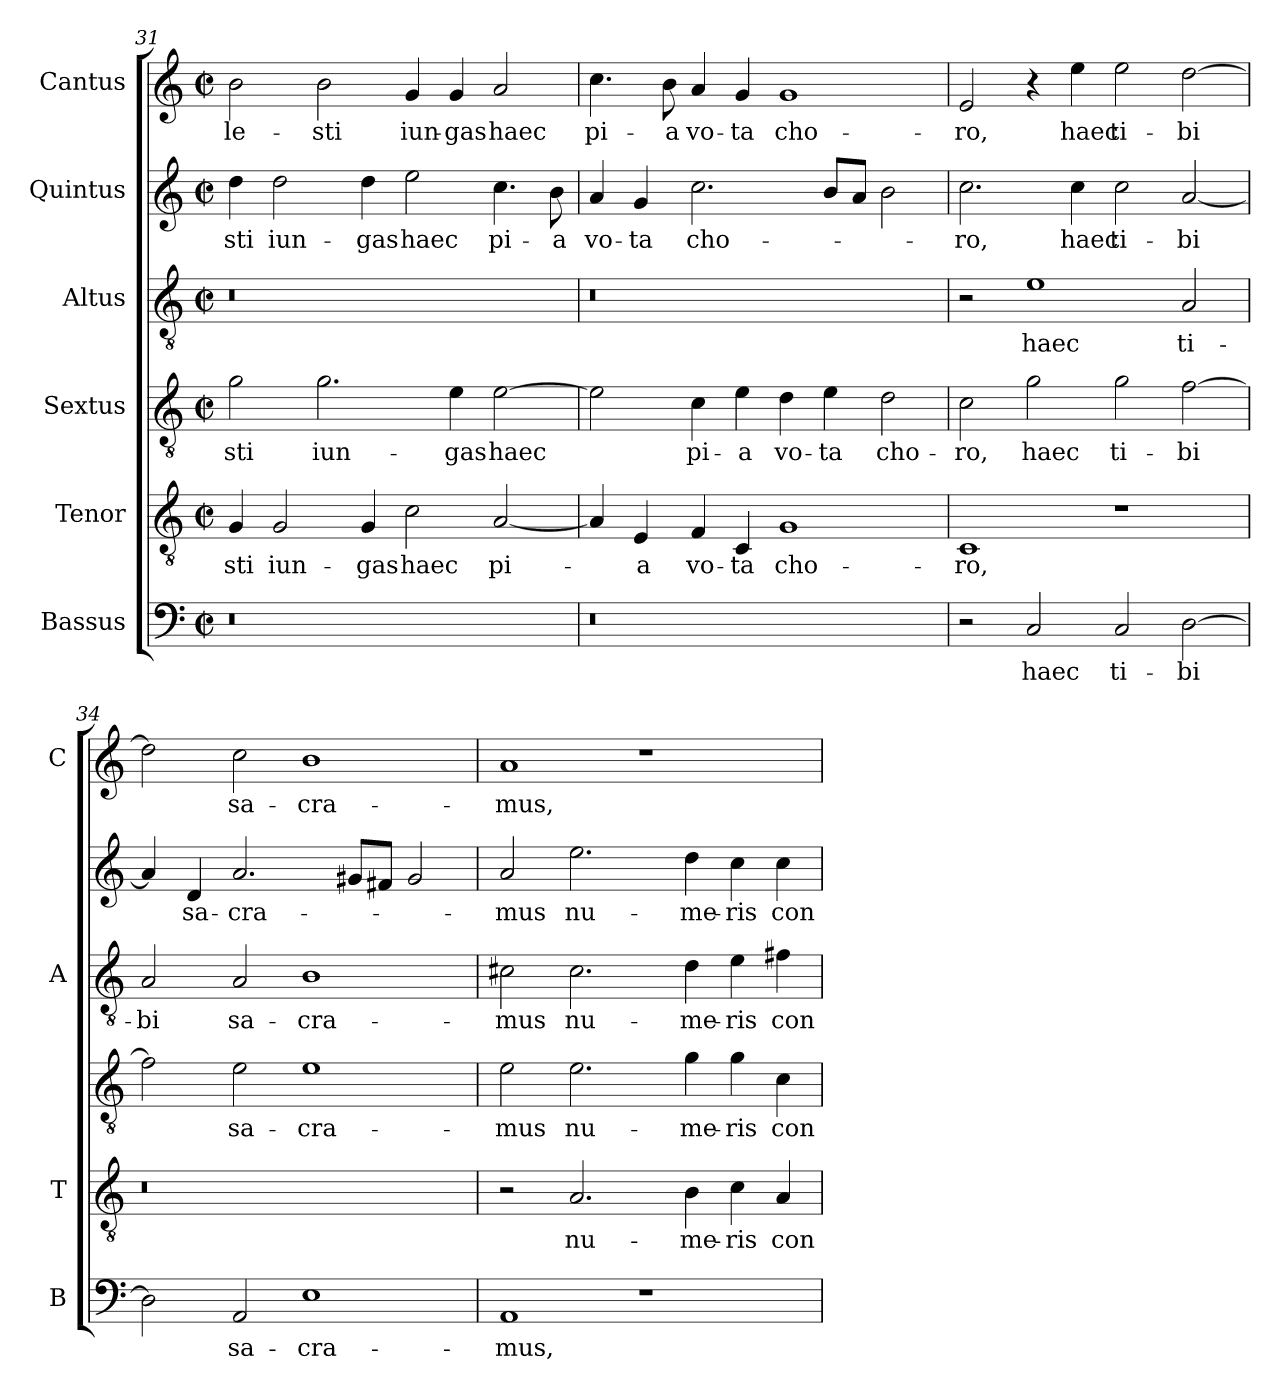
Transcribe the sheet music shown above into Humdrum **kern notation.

**kern	**text	**kern	**text	**kern	**text	**kern	**text	**kern	**text	**kern	**text
*part6	*part6	*part5	*part5	*part4	*part4	*part3	*part3	*part2	*part2	*part1	*part1
*staff6	*staff6	*staff5	*staff5	*staff4	*staff4	*staff3	*staff3	*staff2	*staff2	*staff1	*staff1
*I"Bassus	*	*I"Tenor	*	*I"Sextus	*	*I"Altus	*	*I"Quintus	*	*I"Cantus	*
*I'B	*	*I'T	*	*	*	*I'A	*	*	*	*I'C	*
*clefF4	*	*clefGv2	*	*clefGv2	*	*clefGv2	*	*clefG2	*	*clefG2	*
*k[]	*	*k[]	*	*k[]	*	*k[]	*	*k[]	*	*k[]	*
*C:	*	*C:	*	*C:	*	*C:	*	*C:	*	*C:	*
*M2/2	*	*M2/2	*	*M2/2	*	*M2/2	*	*M2/2	*	*M2/2	*
*met(c|)	*	*met(c|)	*	*met(c|)	*	*met(c|)	*	*met(c|)	*	*met(c|)	*
=31	=31	=31	=31	=31	=31	=31	=31	=31	=31	=31	=31
0r	.	4G/	-sti	2g\	-sti	0r	.	4dd\	-sti	2b\	-le-
.	.	2G/	iun-	.	.	.	.	2dd\	iun-	.	.
.	.	.	.	2.g\	iun-	.	.	.	.	2b\	-sti
.	.	4G/	-gas	.	.	.	.	4dd\	-gas	.	.
.	.	2c\	haec	.	.	.	.	2ee\	haec	4g/	iun-
.	.	.	.	4e\	-gas	.	.	.	.	4g/	-gas
.	.	[2A/	pi-	[2e\	haec	.	.	4.cc\	pi-	2a/	haec
.	.	.	.	.	.	.	.	8b\	-a	.	.
!!LO:PB:g=z
=32	=32	=32	=32	=32	=32	=32	=32	=32	=32	=32	=32
0r	.	4A/]	.	2e\]	.	0r	.	4a/	vo-	4.cc\	pi-
.	.	4E/	-a	.	.	.	.	4g/	-ta	.	.
.	.	.	.	.	.	.	.	.	.	8b\	-a
.	.	4F/	vo-	4c\	pi-	.	.	2.cc\	cho-	4a/	vo-
.	.	4C/	-ta	4e\	-a	.	.	.	.	4g/	-ta
.	.	1G	cho-	4d\	vo-	.	.	.	.	1g	cho-
.	.	.	.	4e\	-ta	.	.	8b/L	.	.	.
.	.	.	.	.	.	.	.	8a/J	.	.	.
.	.	.	.	2d\	cho-	.	.	2b\	.	.	.
=33	=33	=33	=33	=33	=33	=33	=33	=33	=33	=33	=33
2r	.	1C	-ro,	2c\	-ro,	2r	.	2.cc\	-ro,	2e/	-ro,
2C/	haec	.	.	2g\	haec	1e	haec	.	.	4r	.
.	.	.	.	.	.	.	.	4cc\	haec	4ee\	haec
2C/	ti-	1r	.	2g\	ti-	.	.	2cc\	ti-	2ee\	ti-
[2D\	-bi	.	.	[2f\	-bi	2A/	ti-	[2a/	-bi	[2dd\	-bi
=34	=34	=34	=34	=34	=34	=34	=34	=34	=34	=34	=34
2D\]	.	0r	.	2f\]	.	2A/	-bi	4a/]	.	2dd\]	.
.	.	.	.	.	.	.	.	4d/	sa-	.	.
2AA/	sa-	.	.	2e\	sa-	2A/	sa-	2.a/	-cra-	2cc\	sa-
1E	-cra-	.	.	1e	-cra-	1B	-cra-	.	.	1b	-cra-
.	.	.	.	.	.	.	.	8g#X/L	.	.	.
.	.	.	.	.	.	.	.	8f#X/J	.	.	.
.	.	.	.	.	.	.	.	2g#/	.	.	.
!!LO:LB:g=z
=35	=35	=35	=35	=35	=35	=35	=35	=35	=35	=35	=35
1AA	-mus,	2r	.	2e\	-mus	2c#X\	-mus	2a/	-mus	1a	-mus,
.	.	2.A/	nu-	2.e\	nu-	2.c#\	nu-	2.ee\	nu-	.	.
1r	.	.	.	.	.	.	.	.	.	1r	.
.	.	4B\	-me-	4g\	-me-	4d\	-me-	4dd\	-me-	.	.
.	.	4c\	-ris	4g\	-ris	4e\	-ris	4cc\	-ris	.	.
.	.	4A/	con-	4c\	con-	4f#X\	con-	4cc\	con-	.	.
=	=	=	=	=	=	=	=	=	=	=	=
*-	*-	*-	*-	*-	*-	*-	*-	*-	*-	*-	*-
